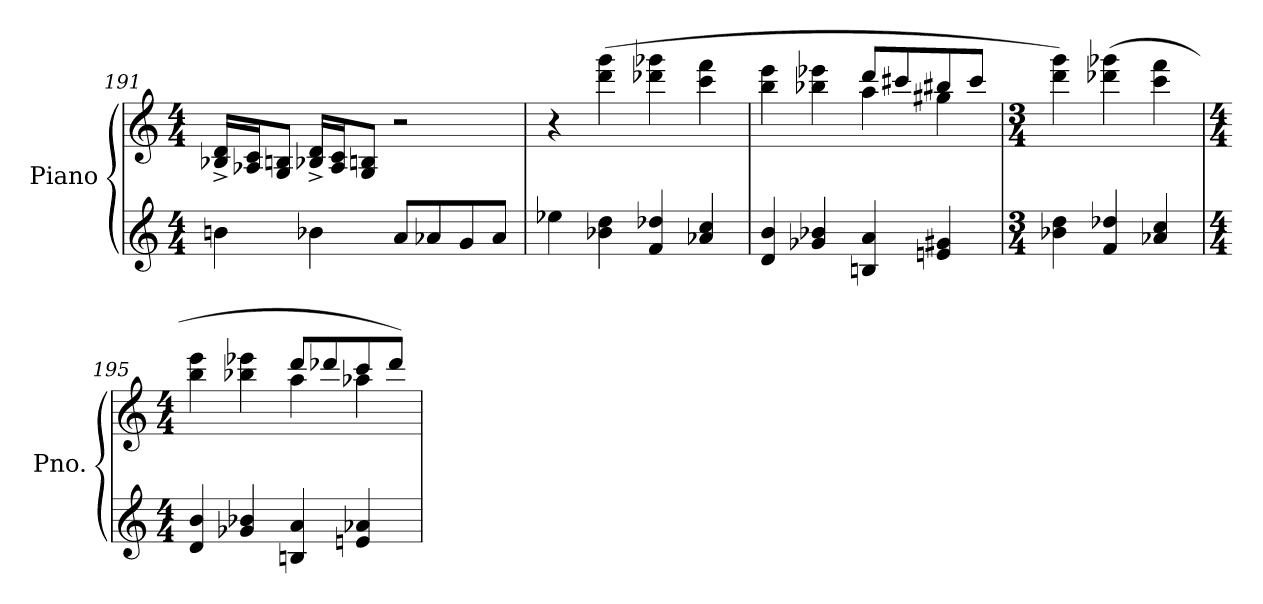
**kern	**kern
*part1	*part1
*staff2	*staff1
*I"Piano	*
*I'Pno.	*
*clefG2	*clefG2
*k[]	*k[]
*M4/4	*M4/4
=191	=191
4bn\	16B-X/^ 16d/^LL
.	16A-X/ 16c/J
.	8G/ 8Bn/J
4b-X\	16B-X/^ 16d/^LL
.	16A-/ 16c/J
.	8G/ 8Bn/J
8a/L	2r
8a-X/	.
8g/	.
8a-/J	.
=192	=192
4ee-X\	4r
4b-X\ 4dd\	(>4ddd\ 4ggg\
4f/ 4dd-X/	4ddd-X\ 4ggg-X\
4a-X/ 4cc/	4ccc\ 4fff\
=193	=193
*	*^
4d/ 4b/	4bb\ 4eee\	2ryy
4g-X/ 4b-X/	4bb-X\ 4eee-X\	.
4Bn/ 4a/	8ddd/L	4aa\
.	8ccc#X/	.
4en/ 4g#X/	8bb#X/	4gg#X\
.	8ccc#/J	.
*	*v	*v
=194	=194
*M3/4	*M3/4
4b-X\ 4dd\	4ddd\ 4ggg\)
4f/ 4dd-X/	(>4ddd-X\ 4ggg-X\
4a-X/ 4cc/	4ccc\ 4fff\
=195	=195
*M4/4	*M4/4
*	*^
4d/ 4b/	4bb\ 4eee\	2ryy
4g-X/ 4b-X/	4bb-X\ 4eee-X\	.
4Bn/ 4a/	8ddd/L	4aa\
.	8ddd-X/	.
4en/ 4a-X/	8ccc/	4aa-X\
.	8ddd-/J)	.
*	*v	*v
=	=
*-	*-
